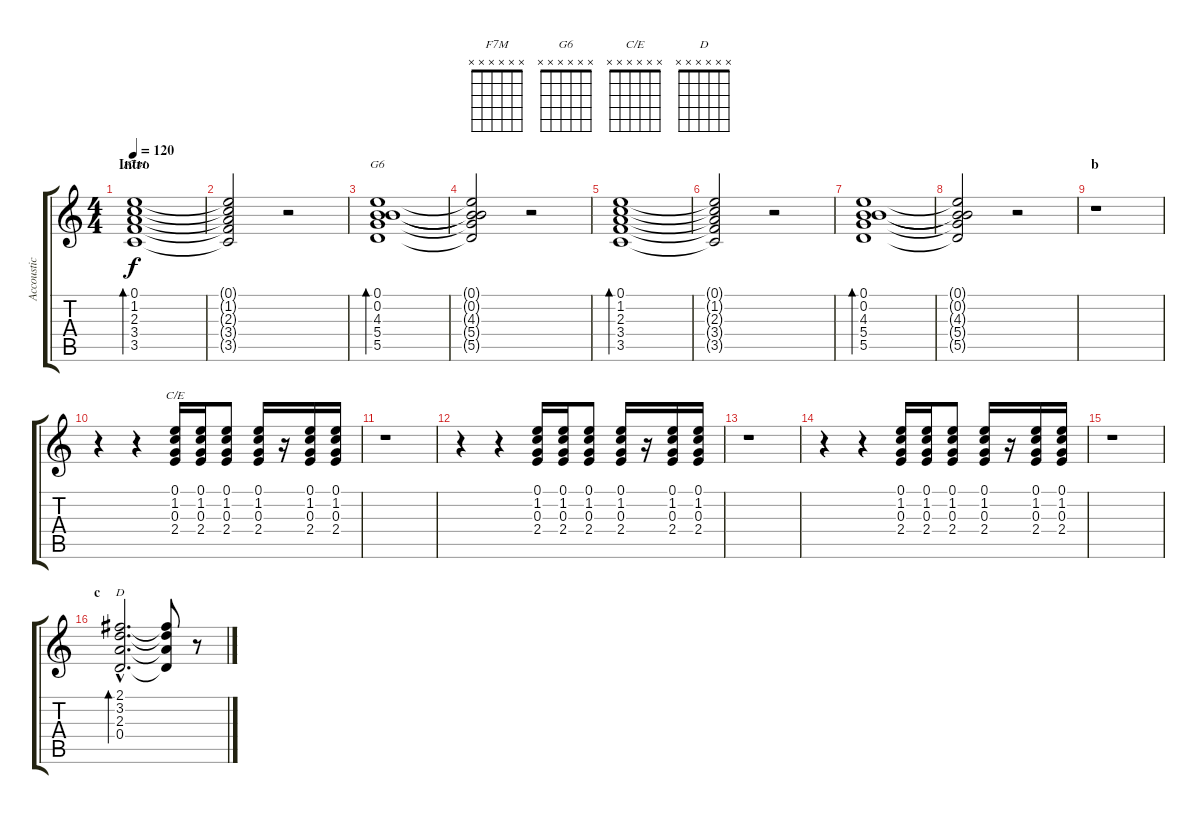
\track ("Accoustic rythm" "Accoustic ") {instrument acousticguitarsteel}
\staff {score tabs}
\tuning (E4 B3 G3 D3 A2 E2) {hide}
\chord ("F7M" x x x x x x)
\chord ("G6" x x x x x x)
\chord ("C/E" x x x x x x)
\chord ("D" x x x x x x)
\ts (4 4)
\section ("" "Intro")
\tempo 120
\clef g2
\ks c
(0.1 1.2 2.3 3.4 3.5).1{bd 240 ch "F7M" dy f instrument acousticguitarsteel} |
(0.1{t} 1.2{t} 2.3{t} 3.4{t} 3.5{t}).2 r.2 |
(0.1 0.2 4.3 5.4 5.5).1{bd 240 ch "G6"} |
(0.1{t} 0.2{t} 4.3{t} 5.4{t} 5.5{t}).2 r.2 |
(0.1 1.2 2.3 3.4 3.5).1{bd 240} |
(0.1{t} 1.2{t} 2.3{t} 3.4{t} 3.5{t}).2 r.2 |
(0.1 0.2 4.3 5.4 5.5).1{bd 240} |
(0.1{t} 0.2{t} 4.3{t} 5.4{t} 5.5{t}).2 r.2 |
\section ("" "b")
r.1 |
r.4 r.4 (0.1 1.2 0.3 2.4).16{ch "C/E"} (0.1 1.2 0.3 2.4).16 (0.1 1.2 0.3 2.4).8 (0.1 1.2 0.3 2.4).16 r.16 (0.1 1.2 0.3 2.4).16 (0.1 1.2 0.3 2.4).16 |
r.1 |
r.4 r.4 (0.1 1.2 0.3 2.4).16 (0.1 1.2 0.3 2.4).16 (0.1 1.2 0.3 2.4).8 (0.1 1.2 0.3 2.4).16 r.16 (0.1 1.2 0.3 2.4).16 (0.1 1.2 0.3 2.4).16 |
r.1 |
r.4 r.4 (0.1 1.2 0.3 2.4).16 (0.1 1.2 0.3 2.4).16 (0.1 1.2 0.3 2.4).8 (0.1 1.2 0.3 2.4).16 r.16 (0.1 1.2 0.3 2.4).16 (0.1 1.2 0.3 2.4).16 |
r.1 |
\section ("" "c")
(2.1{hac} 3.2{hac} 2.3{hac} 0.4{hac}).2{d bd 240 ch "D"} (2.1{t} 3.2{t} 2.3{t} 0.4{t}).8 r.8
